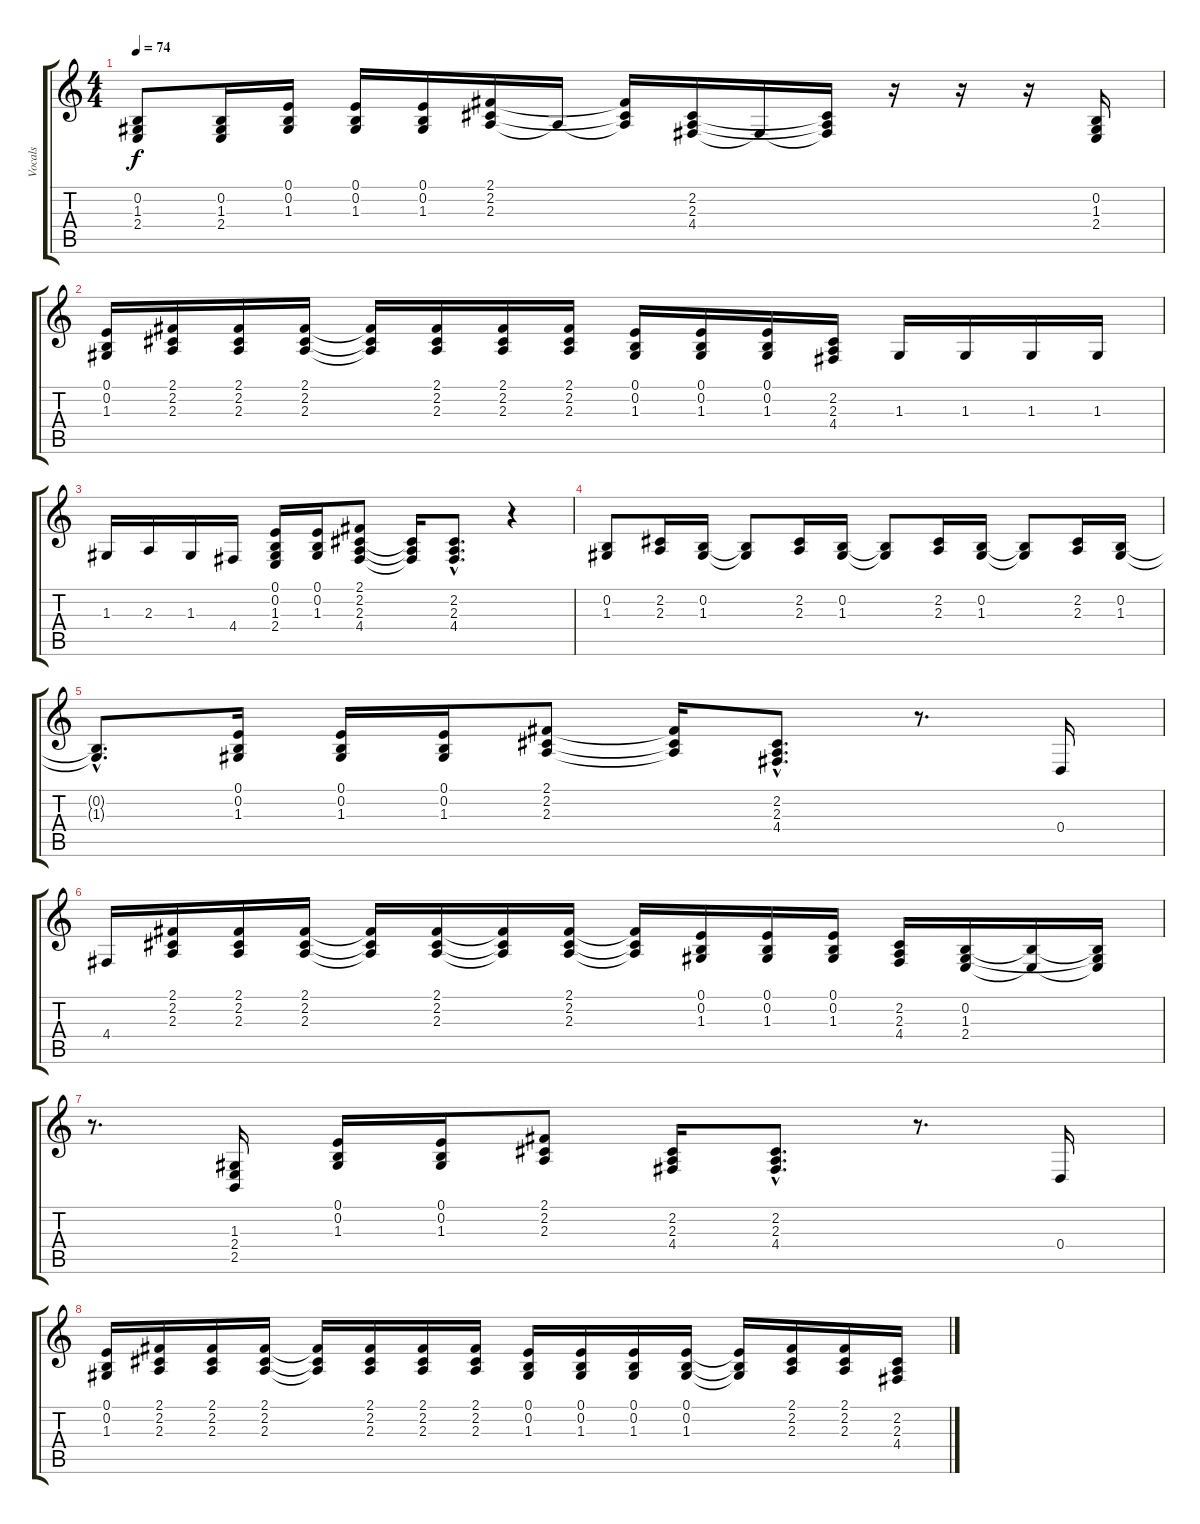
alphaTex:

\track ("Vocals" "Vocals") {instrument lead1square}
\staff {score tabs}
\tuning (E4 B3 G3 D3 A2 E2) {hide}
\ts (4 4)
\tempo 74
\clef g2
\ks c
(0.2 1.3 2.4).8{dy f} (0.2 1.3 2.4).16 (0.1 0.2 1.3).16 (0.1 0.2 1.3).16 (0.1 0.2 1.3).16 (2.1 2.2 2.3).16 2.3{t}.16 (2.1{t} 2.2{t} 2.3{t}).16 (2.2 2.3 4.4).16 4.4{t}.16 (2.2{t} 2.3{t} 4.4{t}).16 r.16 r.16 r.16 (0.2 1.3 2.4).16 |
(0.1 0.2 1.3).16 (2.1 2.2 2.3).16 (2.1 2.2 2.3).16 (2.1 2.2 2.3).16 (2.1{t} 2.2{t} 2.3{t}).16 (2.1 2.2 2.3).16 (2.1 2.2 2.3).16 (2.1 2.2 2.3).16 (0.1 0.2 1.3).16 (0.1 0.2 1.3).16 (0.1 0.2 1.3).16 (2.2 2.3 4.4).16 1.3.16 1.3.16 1.3.16 1.3.16 |
1.3.16 2.3.16 1.3.16 4.4.16 (0.1 0.2 1.3 2.4).16 (0.1 0.2 1.3).16 (2.1 2.2 2.3 4.4).8 (2.2{t} 2.3{t} 4.4{t}).16 (2.2{hac} 2.3{hac} 4.4{hac}).8{d} r.4 |
(0.2 1.3).8 (2.2 2.3).16 (0.2 1.3).16 (0.2{t} 1.3{t}).8 (2.2 2.3).16 (0.2 1.3).16 (0.2{t} 1.3{t}).8 (2.2 2.3).16 (0.2 1.3).16 (0.2{t} 1.3{t}).8 (2.2 2.3).16 (0.2 1.3).16 |
(0.2{hac t} 1.3{hac t}).8{d} (0.1 0.2 1.3).16 (0.1 0.2 1.3).16 (0.1 0.2 1.3).16 (2.1 2.2 2.3).8 (2.1{t} 2.2{t} 2.3{t}).16 (2.2{hac} 2.3{hac} 4.4{hac}).8{d} r.8{d} 0.4.16 |
4.4.16 (2.1 2.2 2.3).16 (2.1 2.2 2.3).16 (2.1 2.2 2.3).16 (2.1{t} 2.2{t} 2.3{t}).16 (2.1 2.2 2.3).16 (2.1{t} 2.2{t} 2.3{t}).16 (2.1 2.2 2.3).16 (2.1{t} 2.2{t} 2.3{t}).16 (0.1 0.2 1.3).16 (0.1 0.2 1.3).16 (0.1 0.2 1.3).16 (2.2 2.3 4.4).16 (0.2 1.3 2.4).16 (0.2{t} 2.4{t}).16 (0.2{t} 1.3{t} 2.4{t}).16 |
r.8{d} (1.3 2.4 2.5).16 (0.1 0.2 1.3).16 (0.1 0.2 1.3).16 (2.1 2.2 2.3).8 (2.2 2.3 4.4).16 (2.2{hac} 2.3{hac} 4.4{hac}).8{d} r.8{d} 0.4.16 |
(0.1 0.2 1.3).16 (2.1 2.2 2.3).16 (2.1 2.2 2.3).16 (2.1 2.2 2.3).16 (2.1{t} 2.2{t} 2.3{t}).16 (2.1 2.2 2.3).16 (2.1 2.2 2.3).16 (2.1 2.2 2.3).16 (0.1 0.2 1.3).16 (0.1 0.2 1.3).16 (0.1 0.2 1.3).16 (0.1 0.2 1.3).16 (0.1{t} 0.2{t} 1.3{t}).16 (2.1 2.2 2.3).16 (2.1 2.2 2.3).16 (2.2 2.3 4.4).16
